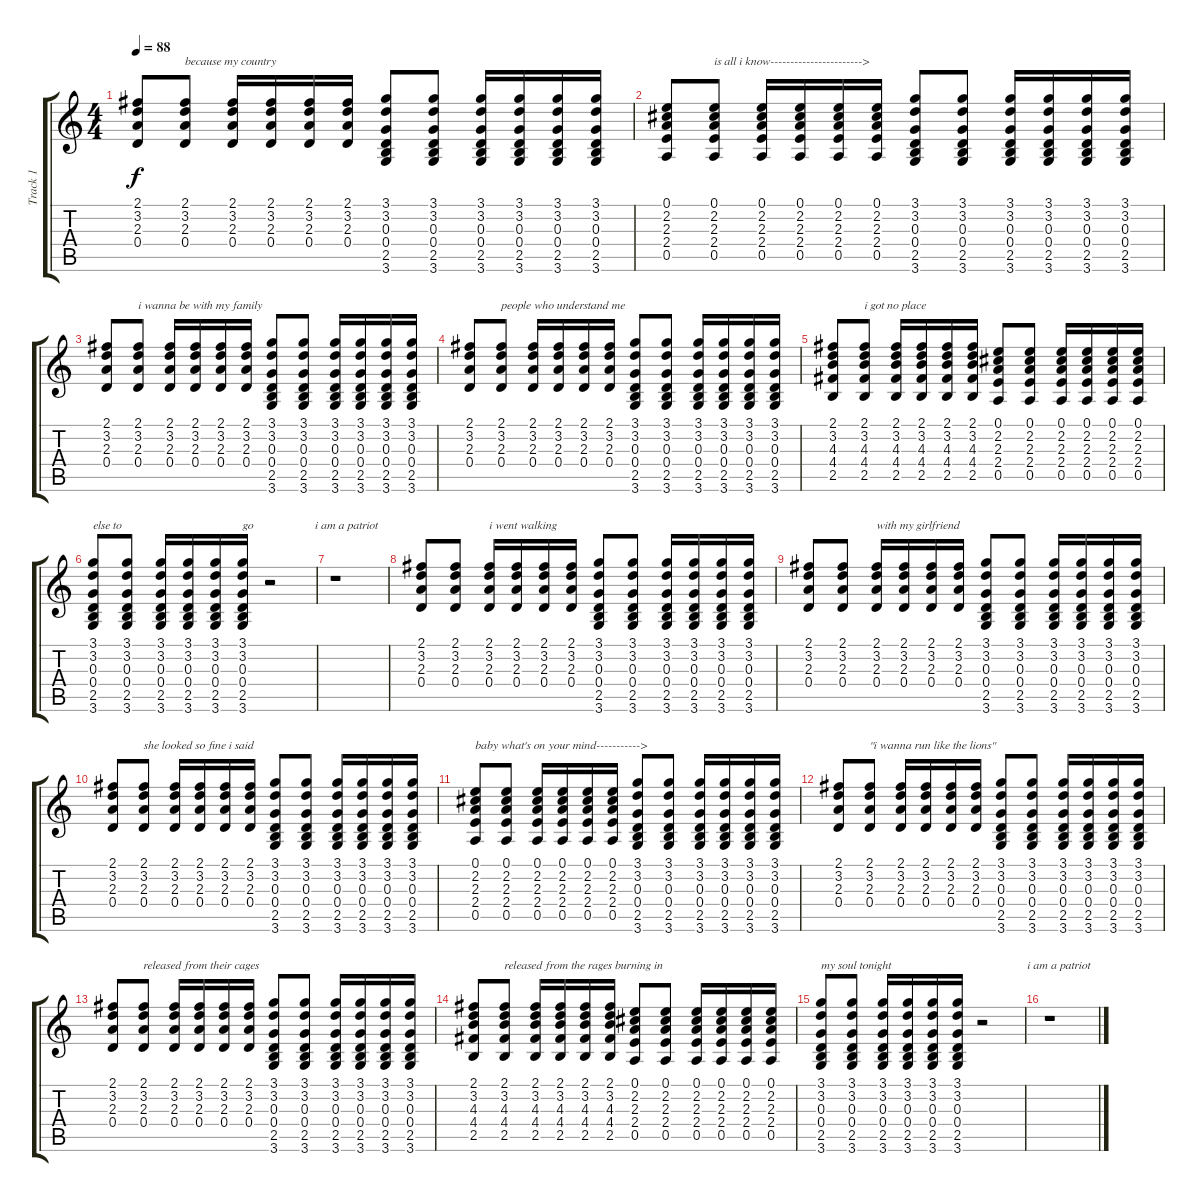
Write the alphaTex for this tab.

\track ("Track 1" "Track 1") {instrument acousticguitarsteel}
\staff {score tabs}
\tuning (E4 B3 G3 D3 A2 E2) {hide}
\ts (4 4)
\tempo 88
\clef g2
\ks c
(2.1 3.2 2.3 0.4).8{dy f} (2.1 3.2 2.3 0.4).8{txt "because my country "} (2.1 3.2 2.3 0.4).16 (2.1 3.2 2.3 0.4).16 (2.1 3.2 2.3 0.4).16 (2.1 3.2 2.3 0.4).16 (3.1 3.2 0.3 0.4 2.5 3.6).8 (3.1 3.2 0.3 0.4 2.5 3.6).8 (3.1 3.2 0.3 0.4 2.5 3.6).16 (3.1 3.2 0.3 0.4 2.5 3.6).16 (3.1 3.2 0.3 0.4 2.5 3.6).16 (3.1 3.2 0.3 0.4 2.5 3.6).16 |
(0.1 2.2 2.3 2.4 0.5).8 (0.1 2.2 2.3 2.4 0.5).8{txt "is all i know----------------------->"} (0.1 2.2 2.3 2.4 0.5).16 (0.1 2.2 2.3 2.4 0.5).16 (0.1 2.2 2.3 2.4 0.5).16 (0.1 2.2 2.3 2.4 0.5).16 (3.1 3.2 0.3 0.4 2.5 3.6).8 (3.1 3.2 0.3 0.4 2.5 3.6).8 (3.1 3.2 0.3 0.4 2.5 3.6).16 (3.1 3.2 0.3 0.4 2.5 3.6).16 (3.1 3.2 0.3 0.4 2.5 3.6).16 (3.1 3.2 0.3 0.4 2.5 3.6).16 |
(2.1 3.2 2.3 0.4).8 (2.1 3.2 2.3 0.4).8{txt "i wanna be with my family"} (2.1 3.2 2.3 0.4).16 (2.1 3.2 2.3 0.4).16 (2.1 3.2 2.3 0.4).16 (2.1 3.2 2.3 0.4).16 (3.1 3.2 0.3 0.4 2.5 3.6).8 (3.1 3.2 0.3 0.4 2.5 3.6).8 (3.1 3.2 0.3 0.4 2.5 3.6).16 (3.1 3.2 0.3 0.4 2.5 3.6).16 (3.1 3.2 0.3 0.4 2.5 3.6).16 (3.1 3.2 0.3 0.4 2.5 3.6).16 |
(2.1 3.2 2.3 0.4).8 (2.1 3.2 2.3 0.4).8{txt "people who understand me"} (2.1 3.2 2.3 0.4).16 (2.1 3.2 2.3 0.4).16 (2.1 3.2 2.3 0.4).16 (2.1 3.2 2.3 0.4).16 (3.1 3.2 0.3 0.4 2.5 3.6).8 (3.1 3.2 0.3 0.4 2.5 3.6).8 (3.1 3.2 0.3 0.4 2.5 3.6).16 (3.1 3.2 0.3 0.4 2.5 3.6).16 (3.1 3.2 0.3 0.4 2.5 3.6).16 (3.1 3.2 0.3 0.4 2.5 3.6).16 |
(2.1 3.2 4.3 4.4 2.5).8 (2.1 3.2 4.3 4.4 2.5).8{txt "i got no place"} (2.1 3.2 4.3 4.4 2.5).16 (2.1 3.2 4.3 4.4 2.5).16 (2.1 3.2 4.3 4.4 2.5).16 (2.1 3.2 4.3 4.4 2.5).16 (0.1 2.2 2.3 2.4 0.5).8 (0.1 2.2 2.3 2.4 0.5).8 (0.1 2.2 2.3 2.4 0.5).16 (0.1 2.2 2.3 2.4 0.5).16 (0.1 2.2 2.3 2.4 0.5).16 (0.1 2.2 2.3 2.4 0.5).16 |
(3.1 3.2 0.3 0.4 2.5 3.6).8{txt "else to "} (3.1 3.2 0.3 0.4 2.5 3.6).8 (3.1 3.2 0.3 0.4 2.5 3.6).16 (3.1 3.2 0.3 0.4 2.5 3.6).16 (3.1 3.2 0.3 0.4 2.5 3.6).16 (3.1 3.2 0.3 0.4 2.5 3.6).16{txt "go"} r.2{txt "               i am a patriot"} |
r.1 |
(2.1 3.2 2.3 0.4).8 (2.1 3.2 2.3 0.4).8 (2.1 3.2 2.3 0.4).16{txt "i went walking"} (2.1 3.2 2.3 0.4).16 (2.1 3.2 2.3 0.4).16 (2.1 3.2 2.3 0.4).16 (3.1 3.2 0.3 0.4 2.5 3.6).8 (3.1 3.2 0.3 0.4 2.5 3.6).8 (3.1 3.2 0.3 0.4 2.5 3.6).16 (3.1 3.2 0.3 0.4 2.5 3.6).16 (3.1 3.2 0.3 0.4 2.5 3.6).16 (3.1 3.2 0.3 0.4 2.5 3.6).16 |
(2.1 3.2 2.3 0.4).8 (2.1 3.2 2.3 0.4).8 (2.1 3.2 2.3 0.4).16{txt "with my girlfriend"} (2.1 3.2 2.3 0.4).16 (2.1 3.2 2.3 0.4).16 (2.1 3.2 2.3 0.4).16 (3.1 3.2 0.3 0.4 2.5 3.6).8 (3.1 3.2 0.3 0.4 2.5 3.6).8 (3.1 3.2 0.3 0.4 2.5 3.6).16 (3.1 3.2 0.3 0.4 2.5 3.6).16 (3.1 3.2 0.3 0.4 2.5 3.6).16 (3.1 3.2 0.3 0.4 2.5 3.6).16 |
(2.1 3.2 2.3 0.4).8 (2.1 3.2 2.3 0.4).8{txt "she looked so fine i said "} (2.1 3.2 2.3 0.4).16 (2.1 3.2 2.3 0.4).16 (2.1 3.2 2.3 0.4).16 (2.1 3.2 2.3 0.4).16 (3.1 3.2 0.3 0.4 2.5 3.6).8 (3.1 3.2 0.3 0.4 2.5 3.6).8 (3.1 3.2 0.3 0.4 2.5 3.6).16 (3.1 3.2 0.3 0.4 2.5 3.6).16 (3.1 3.2 0.3 0.4 2.5 3.6).16 (3.1 3.2 0.3 0.4 2.5 3.6).16 |
(0.1 2.2 2.3 2.4 0.5).8{txt "baby what's on your mind----------->"} (0.1 2.2 2.3 2.4 0.5).8 (0.1 2.2 2.3 2.4 0.5).16 (0.1 2.2 2.3 2.4 0.5).16 (0.1 2.2 2.3 2.4 0.5).16 (0.1 2.2 2.3 2.4 0.5).16 (3.1 3.2 0.3 0.4 2.5 3.6).8 (3.1 3.2 0.3 0.4 2.5 3.6).8 (3.1 3.2 0.3 0.4 2.5 3.6).16 (3.1 3.2 0.3 0.4 2.5 3.6).16 (3.1 3.2 0.3 0.4 2.5 3.6).16 (3.1 3.2 0.3 0.4 2.5 3.6).16 |
(2.1 3.2 2.3 0.4).8 (2.1 3.2 2.3 0.4).8{txt "\"i wanna run like the lions\""} (2.1 3.2 2.3 0.4).16 (2.1 3.2 2.3 0.4).16 (2.1 3.2 2.3 0.4).16 (2.1 3.2 2.3 0.4).16 (3.1 3.2 0.3 0.4 2.5 3.6).8 (3.1 3.2 0.3 0.4 2.5 3.6).8 (3.1 3.2 0.3 0.4 2.5 3.6).16 (3.1 3.2 0.3 0.4 2.5 3.6).16 (3.1 3.2 0.3 0.4 2.5 3.6).16 (3.1 3.2 0.3 0.4 2.5 3.6).16 |
(2.1 3.2 2.3 0.4).8 (2.1 3.2 2.3 0.4).8{txt "released from their cages"} (2.1 3.2 2.3 0.4).16 (2.1 3.2 2.3 0.4).16 (2.1 3.2 2.3 0.4).16 (2.1 3.2 2.3 0.4).16 (3.1 3.2 0.3 0.4 2.5 3.6).8 (3.1 3.2 0.3 0.4 2.5 3.6).8 (3.1 3.2 0.3 0.4 2.5 3.6).16 (3.1 3.2 0.3 0.4 2.5 3.6).16 (3.1 3.2 0.3 0.4 2.5 3.6).16 (3.1 3.2 0.3 0.4 2.5 3.6).16 |
(2.1 3.2 4.3 4.4 2.5).8 (2.1 3.2 4.3 4.4 2.5).8{txt "released from the rages burning in "} (2.1 3.2 4.3 4.4 2.5).16 (2.1 3.2 4.3 4.4 2.5).16 (2.1 3.2 4.3 4.4 2.5).16 (2.1 3.2 4.3 4.4 2.5).16 (0.1 2.2 2.3 2.4 0.5).8 (0.1 2.2 2.3 2.4 0.5).8 (0.1 2.2 2.3 2.4 0.5).16 (0.1 2.2 2.3 2.4 0.5).16 (0.1 2.2 2.3 2.4 0.5).16 (0.1 2.2 2.3 2.4 0.5).16 |
(3.1 3.2 0.3 0.4 2.5 3.6).8{txt "my soul tonight"} (3.1 3.2 0.3 0.4 2.5 3.6).8 (3.1 3.2 0.3 0.4 2.5 3.6).16 (3.1 3.2 0.3 0.4 2.5 3.6).16 (3.1 3.2 0.3 0.4 2.5 3.6).16 (3.1 3.2 0.3 0.4 2.5 3.6).16 r.2{txt "               i am a patriot"} |
r.1
